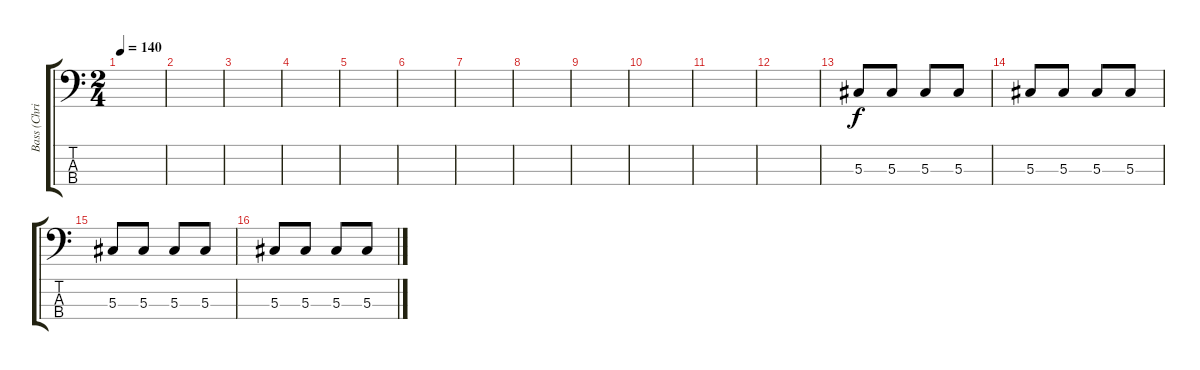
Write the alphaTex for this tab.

\track ("Bass (Chris Steele)" "Bass (Chri") {instrument electricbasspick}
\staff {score tabs}
\tuning (Gb2 Db2 Ab1 Eb1) {hide}
\ts (2 4)
\tempo 140
\clef f4
\ks c
|
|
|
|
|
|
|
|
|
|
|
|
5.3.8 5.3.8 5.3.8 5.3.8 |
5.3.8 5.3.8 5.3.8 5.3.8 |
5.3.8 5.3.8 5.3.8 5.3.8 |
5.3.8 5.3.8 5.3.8 5.3.8
